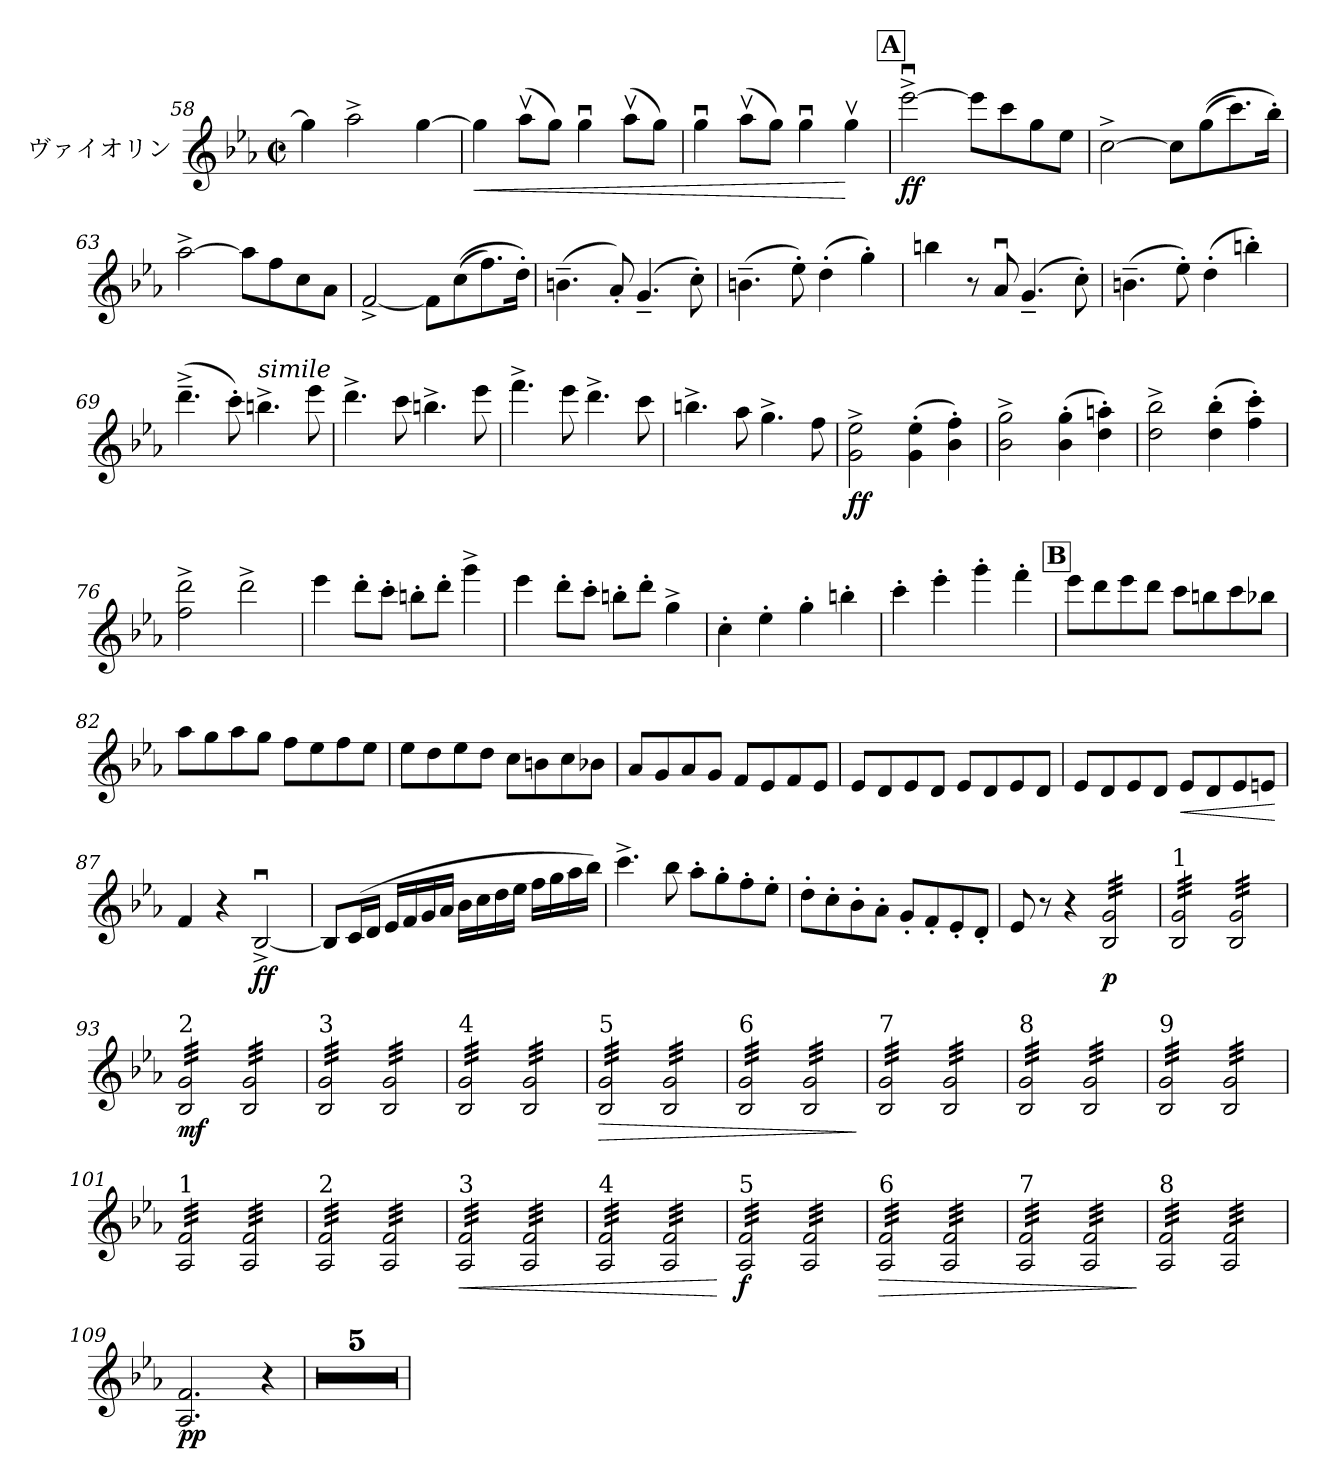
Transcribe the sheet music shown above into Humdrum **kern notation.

**kern	**dynam
*part1	*part1
*staff1	*staff1
*I"ヴァイオリン	*
*clefG2	*
*k[b-e-a-]	*
*M2/2	*
*met(c|)	*
=58	=58
4gg\]	.
2aa-^\	.
[4gg\	.
!!LO:LB:g=z
=59	=59
!	!LO:HP:b
4gg\]	<
(8aa-v\L	.
8gg\J)	.
4ggu\	.
(8aa-v\L	.
8gg\J)	.
=60	=60
4ggu\	.
(8aa-v\L	.
8gg\J)	.
4ggu\	.
4ggv\	[
!!LO:REH:place=s1:a:B:fs=13:t=A
=61	=61
!	!LO:DY:b
[2eee-u^\	ff
8eee-\L]	.
8ccc\	.
8gg\	.
8ee-\J	.
=62	=62
[2cc^\	.
8cc\L]	.
((8gg\	.
8.ccc\)	.
16bb-'\Jk)	.
=63	=63
[2aa-^\	.
8aa-\L]	.
8ff\	.
8cc\	.
8a-\J	.
!!LO:LB:g=z
=64	=64
[2f^/	.
8f\L]	.
((8cc\	.
8.ff\)	.
16dd'\Jk)	.
=65	=65
(4.bn~\	.
8a-'/)	.
(4.g~/	.
8cc'\)	.
=66	=66
(4.bn~\	.
8ee-'\)	.
(4dd'\	.
4gg'\)	.
=67	=67
4bbn\	.
8r	.
8a-u/	.
(4.g~/	.
8cc'\)	.
=68	=68
(4.bn~\	.
8ee-'\)	.
(4dd'\	.
4bbn'\)	.
=69	=69
(4.ddd^~\	.
8ccc'\)	.
!LO:TX:a:i:t=simile	!
4.bbn^\	.
8eee-\	.
!!LO:LB:g=z
=70	=70
4.ddd^\	.
8ccc\	.
4.bbn^\	.
8eee-\	.
=71	=71
4.fff^\	.
8eee-\	.
4.ddd^\	.
8ccc\	.
=72	=72
4.bbn^\	.
8aa-\	.
4.gg^\	.
8ff\	.
=73	=73
!	!LO:DY:b
2g\^ 2ee-\^	ff
(4g\' 4ee-\'	.
4b-\' 4ff\')	.
=74	=74
2b-\^ 2gg\^	.
(4b-\' 4gg\'	.
4dd\' 4aan\')	.
=75	=75
2dd\^ 2bb-\^	.
(4dd\' 4bb-\'	.
4ff\' 4ccc\')	.
=76	=76
2ff\^ 2ddd\^	.
2ddd^\	.
!!LO:LB:g=z
=77	=77
4eee-\	.
8ddd'\L	.
8ccc'\J	.
8bbn'\L	.
8ddd'\J	.
4ggg^\	.
=78	=78
4eee-\	.
8ddd'\L	.
8ccc'\J	.
8bbn'\L	.
8ddd'\J	.
4gg^\	.
=79	=79
4cc'\	.
4ee-'\	.
4gg'\	.
4bbn'\	.
=80	=80
4ccc'\	.
4eee-'\	.
4ggg'\	.
4fff'\	.
!!LO:REH:place=s1:a:B:fs=13:t=B
=81	=81
8eee-\L	.
8ddd\	.
8eee-\	.
8ddd\J	.
8ccc\L	.
8bbn\	.
8ccc\	.
8bb-X\J	.
!!LO:LB:g=z
=82	=82
8aa-\L	.
8gg\	.
8aa-\	.
8gg\J	.
8ff\L	.
8ee-\	.
8ff\	.
8ee-\J	.
=83	=83
8ee-\L	.
8dd\	.
8ee-\	.
8dd\J	.
8cc\L	.
8bn\	.
8cc\	.
8b-X\J	.
=84	=84
8a-/L	.
8g/	.
8a-/	.
8g/J	.
8f/L	.
8e-/	.
8f/	.
8e-/J	.
=85	=85
8e-/L	.
8d/	.
8e-/	.
8d/J	.
8e-/L	.
8d/	.
8e-/	.
8d/J	.
!!LO:LB:g=z
=86	=86
8e-/L	.
8d/	.
8e-/	.
8d/J	.
!	!LO:HP:b
8e-/L	<
8d/	.
8e-/	.
8en/J	.
.	[
=87	=87
4f/	.
4r	.
!	!LO:DY:b
[2B-u^/	ff
=88	=88
8B-/L]	.
(16c/L	.
16d/JJ	.
16e-/LL	.
16f/	.
16g/	.
16a-/JJ	.
16b-\LL	.
16cc\	.
16dd\	.
16ee-\JJ	.
16ff\LL	.
16gg\	.
16aa-\	.
16bb-\JJ)	.
=89	=89
4.ccc^\	.
8bb-\	.
8aa-'\L	.
8gg'\	.
8ff'\	.
8ee-'\J	.
!!LO:LB:g=z
=90	=90
8dd'\L	.
8cc'\	.
8b-'\	.
8a-'\J	.
8g'/L	.
8f'/	.
8e-'/	.
8d'/J	.
=91	=91
8e-/	.
8r	.
4r	.
!	!LO:DY:b
*tremolo	*
32B-/ 32g/LLL	p
32B-/ 32g/	.
32B-/ 32g/	.
32B-/ 32g/	.
32B-/ 32g/	.
32B-/ 32g/	.
32B-/ 32g/	.
32B-/ 32g/	.
32B-/ 32g/	.
32B-/ 32g/	.
32B-/ 32g/	.
32B-/ 32g/	.
32B-/ 32g/	.
32B-/ 32g/	.
32B-/ 32g/	.
32B-/ 32g/JJJ	.
=92	=92
!LO:TX:a:t=1	!
32B-/ 32g/LLL	.
32B-/ 32g/	.
32B-/ 32g/	.
32B-/ 32g/	.
32B-/ 32g/	.
32B-/ 32g/	.
32B-/ 32g/	.
32B-/ 32g/	.
32B-/ 32g/	.
32B-/ 32g/	.
32B-/ 32g/	.
32B-/ 32g/	.
32B-/ 32g/	.
32B-/ 32g/	.
32B-/ 32g/	.
32B-/ 32g/JJJ	.
32B-/ 32g/LLL	.
32B-/ 32g/	.
32B-/ 32g/	.
32B-/ 32g/	.
32B-/ 32g/	.
32B-/ 32g/	.
32B-/ 32g/	.
32B-/ 32g/	.
32B-/ 32g/	.
32B-/ 32g/	.
32B-/ 32g/	.
32B-/ 32g/	.
32B-/ 32g/	.
32B-/ 32g/	.
32B-/ 32g/	.
32B-/ 32g/JJJ	.
=93	=93
!LO:TX:a:t=2	!
!	!LO:DY:b
32B-/ 32g/LLL	mf
32B-/ 32g/	.
32B-/ 32g/	.
32B-/ 32g/	.
32B-/ 32g/	.
32B-/ 32g/	.
32B-/ 32g/	.
32B-/ 32g/	.
32B-/ 32g/	.
32B-/ 32g/	.
32B-/ 32g/	.
32B-/ 32g/	.
32B-/ 32g/	.
32B-/ 32g/	.
32B-/ 32g/	.
32B-/ 32g/JJJ	.
32B-/ 32g/LLL	.
32B-/ 32g/	.
32B-/ 32g/	.
32B-/ 32g/	.
32B-/ 32g/	.
32B-/ 32g/	.
32B-/ 32g/	.
32B-/ 32g/	.
32B-/ 32g/	.
32B-/ 32g/	.
32B-/ 32g/	.
32B-/ 32g/	.
32B-/ 32g/	.
32B-/ 32g/	.
32B-/ 32g/	.
32B-/ 32g/JJJ	.
=94	=94
!LO:TX:a:t=3	!
32B-/ 32g/LLL	.
32B-/ 32g/	.
32B-/ 32g/	.
32B-/ 32g/	.
32B-/ 32g/	.
32B-/ 32g/	.
32B-/ 32g/	.
32B-/ 32g/	.
32B-/ 32g/	.
32B-/ 32g/	.
32B-/ 32g/	.
32B-/ 32g/	.
32B-/ 32g/	.
32B-/ 32g/	.
32B-/ 32g/	.
32B-/ 32g/JJJ	.
32B-/ 32g/LLL	.
32B-/ 32g/	.
32B-/ 32g/	.
32B-/ 32g/	.
32B-/ 32g/	.
32B-/ 32g/	.
32B-/ 32g/	.
32B-/ 32g/	.
32B-/ 32g/	.
32B-/ 32g/	.
32B-/ 32g/	.
32B-/ 32g/	.
32B-/ 32g/	.
32B-/ 32g/	.
32B-/ 32g/	.
32B-/ 32g/JJJ	.
=95	=95
!LO:TX:a:t=4	!
32B-/ 32g/LLL	.
32B-/ 32g/	.
32B-/ 32g/	.
32B-/ 32g/	.
32B-/ 32g/	.
32B-/ 32g/	.
32B-/ 32g/	.
32B-/ 32g/	.
32B-/ 32g/	.
32B-/ 32g/	.
32B-/ 32g/	.
32B-/ 32g/	.
32B-/ 32g/	.
32B-/ 32g/	.
32B-/ 32g/	.
32B-/ 32g/JJJ	.
32B-/ 32g/LLL	.
32B-/ 32g/	.
32B-/ 32g/	.
32B-/ 32g/	.
32B-/ 32g/	.
32B-/ 32g/	.
32B-/ 32g/	.
32B-/ 32g/	.
32B-/ 32g/	.
32B-/ 32g/	.
32B-/ 32g/	.
32B-/ 32g/	.
32B-/ 32g/	.
32B-/ 32g/	.
32B-/ 32g/	.
32B-/ 32g/JJJ	.
=96	=96
!LO:TX:a:t=5	!
!	!LO:HP:b
32B-/ 32g/LLL	>
32B-/ 32g/	.
32B-/ 32g/	.
32B-/ 32g/	.
32B-/ 32g/	.
32B-/ 32g/	.
32B-/ 32g/	.
32B-/ 32g/	.
32B-/ 32g/	.
32B-/ 32g/	.
32B-/ 32g/	.
32B-/ 32g/	.
32B-/ 32g/	.
32B-/ 32g/	.
32B-/ 32g/	.
32B-/ 32g/JJJ	.
32B-/ 32g/LLL	.
32B-/ 32g/	.
32B-/ 32g/	.
32B-/ 32g/	.
32B-/ 32g/	.
32B-/ 32g/	.
32B-/ 32g/	.
32B-/ 32g/	.
32B-/ 32g/	.
32B-/ 32g/	.
32B-/ 32g/	.
32B-/ 32g/	.
32B-/ 32g/	.
32B-/ 32g/	.
32B-/ 32g/	.
32B-/ 32g/JJJ	.
=97	=97
!LO:TX:a:t=6	!
32B-/ 32g/LLL	.
32B-/ 32g/	.
32B-/ 32g/	.
32B-/ 32g/	.
32B-/ 32g/	.
32B-/ 32g/	.
32B-/ 32g/	.
32B-/ 32g/	.
32B-/ 32g/	.
32B-/ 32g/	.
32B-/ 32g/	.
32B-/ 32g/	.
32B-/ 32g/	.
32B-/ 32g/	.
32B-/ 32g/	.
32B-/ 32g/JJJ	.
32B-/ 32g/LLL	.
32B-/ 32g/	.
32B-/ 32g/	.
32B-/ 32g/	.
32B-/ 32g/	.
32B-/ 32g/	.
32B-/ 32g/	.
32B-/ 32g/	.
32B-/ 32g/	.
32B-/ 32g/	.
32B-/ 32g/	.
32B-/ 32g/	.
32B-/ 32g/	.
32B-/ 32g/	.
32B-/ 32g/	.
32B-/ 32g/JJJ	.
.	]
!!LO:LB:g=z
=98	=98
!LO:TX:a:t=7	!
32B-/ 32g/LLL	.
32B-/ 32g/	.
32B-/ 32g/	.
32B-/ 32g/	.
32B-/ 32g/	.
32B-/ 32g/	.
32B-/ 32g/	.
32B-/ 32g/	.
32B-/ 32g/	.
32B-/ 32g/	.
32B-/ 32g/	.
32B-/ 32g/	.
32B-/ 32g/	.
32B-/ 32g/	.
32B-/ 32g/	.
32B-/ 32g/JJJ	.
32B-/ 32g/LLL	.
32B-/ 32g/	.
32B-/ 32g/	.
32B-/ 32g/	.
32B-/ 32g/	.
32B-/ 32g/	.
32B-/ 32g/	.
32B-/ 32g/	.
32B-/ 32g/	.
32B-/ 32g/	.
32B-/ 32g/	.
32B-/ 32g/	.
32B-/ 32g/	.
32B-/ 32g/	.
32B-/ 32g/	.
32B-/ 32g/JJJ	.
=99	=99
!LO:TX:a:t=8	!
32B-/ 32g/LLL	.
32B-/ 32g/	.
32B-/ 32g/	.
32B-/ 32g/	.
32B-/ 32g/	.
32B-/ 32g/	.
32B-/ 32g/	.
32B-/ 32g/	.
32B-/ 32g/	.
32B-/ 32g/	.
32B-/ 32g/	.
32B-/ 32g/	.
32B-/ 32g/	.
32B-/ 32g/	.
32B-/ 32g/	.
32B-/ 32g/JJJ	.
32B-/ 32g/LLL	.
32B-/ 32g/	.
32B-/ 32g/	.
32B-/ 32g/	.
32B-/ 32g/	.
32B-/ 32g/	.
32B-/ 32g/	.
32B-/ 32g/	.
32B-/ 32g/	.
32B-/ 32g/	.
32B-/ 32g/	.
32B-/ 32g/	.
32B-/ 32g/	.
32B-/ 32g/	.
32B-/ 32g/	.
32B-/ 32g/JJJ	.
=100	=100
!LO:TX:a:t=9	!
32B-/ 32g/LLL	.
32B-/ 32g/	.
32B-/ 32g/	.
32B-/ 32g/	.
32B-/ 32g/	.
32B-/ 32g/	.
32B-/ 32g/	.
32B-/ 32g/	.
32B-/ 32g/	.
32B-/ 32g/	.
32B-/ 32g/	.
32B-/ 32g/	.
32B-/ 32g/	.
32B-/ 32g/	.
32B-/ 32g/	.
32B-/ 32g/JJJ	.
32B-/ 32g/LLL	.
32B-/ 32g/	.
32B-/ 32g/	.
32B-/ 32g/	.
32B-/ 32g/	.
32B-/ 32g/	.
32B-/ 32g/	.
32B-/ 32g/	.
32B-/ 32g/	.
32B-/ 32g/	.
32B-/ 32g/	.
32B-/ 32g/	.
32B-/ 32g/	.
32B-/ 32g/	.
32B-/ 32g/	.
32B-/ 32g/JJJ	.
=101	=101
!LO:TX:a:t=1	!
32A-/ 32f/LLL	.
32A-/ 32f/	.
32A-/ 32f/	.
32A-/ 32f/	.
32A-/ 32f/	.
32A-/ 32f/	.
32A-/ 32f/	.
32A-/ 32f/	.
32A-/ 32f/	.
32A-/ 32f/	.
32A-/ 32f/	.
32A-/ 32f/	.
32A-/ 32f/	.
32A-/ 32f/	.
32A-/ 32f/	.
32A-/ 32f/JJJ	.
32A-/ 32f/LLL	.
32A-/ 32f/	.
32A-/ 32f/	.
32A-/ 32f/	.
32A-/ 32f/	.
32A-/ 32f/	.
32A-/ 32f/	.
32A-/ 32f/	.
32A-/ 32f/	.
32A-/ 32f/	.
32A-/ 32f/	.
32A-/ 32f/	.
32A-/ 32f/	.
32A-/ 32f/	.
32A-/ 32f/	.
32A-/ 32f/JJJ	.
=102	=102
!LO:TX:a:t=2	!
32A-/ 32f/LLL	.
32A-/ 32f/	.
32A-/ 32f/	.
32A-/ 32f/	.
32A-/ 32f/	.
32A-/ 32f/	.
32A-/ 32f/	.
32A-/ 32f/	.
32A-/ 32f/	.
32A-/ 32f/	.
32A-/ 32f/	.
32A-/ 32f/	.
32A-/ 32f/	.
32A-/ 32f/	.
32A-/ 32f/	.
32A-/ 32f/JJJ	.
32A-/ 32f/LLL	.
32A-/ 32f/	.
32A-/ 32f/	.
32A-/ 32f/	.
32A-/ 32f/	.
32A-/ 32f/	.
32A-/ 32f/	.
32A-/ 32f/	.
32A-/ 32f/	.
32A-/ 32f/	.
32A-/ 32f/	.
32A-/ 32f/	.
32A-/ 32f/	.
32A-/ 32f/	.
32A-/ 32f/	.
32A-/ 32f/JJJ	.
=103	=103
!LO:TX:a:t=3	!
!	!LO:HP:b
32A-/ 32f/LLL	<
32A-/ 32f/	.
32A-/ 32f/	.
32A-/ 32f/	.
32A-/ 32f/	.
32A-/ 32f/	.
32A-/ 32f/	.
32A-/ 32f/	.
32A-/ 32f/	.
32A-/ 32f/	.
32A-/ 32f/	.
32A-/ 32f/	.
32A-/ 32f/	.
32A-/ 32f/	.
32A-/ 32f/	.
32A-/ 32f/JJJ	.
32A-/ 32f/LLL	.
32A-/ 32f/	.
32A-/ 32f/	.
32A-/ 32f/	.
32A-/ 32f/	.
32A-/ 32f/	.
32A-/ 32f/	.
32A-/ 32f/	.
32A-/ 32f/	.
32A-/ 32f/	.
32A-/ 32f/	.
32A-/ 32f/	.
32A-/ 32f/	.
32A-/ 32f/	.
32A-/ 32f/	.
32A-/ 32f/JJJ	.
=104	=104
!LO:TX:a:t=4	!
32A-/ 32f/LLL	.
32A-/ 32f/	.
32A-/ 32f/	.
32A-/ 32f/	.
32A-/ 32f/	.
32A-/ 32f/	.
32A-/ 32f/	.
32A-/ 32f/	.
32A-/ 32f/	.
32A-/ 32f/	.
32A-/ 32f/	.
32A-/ 32f/	.
32A-/ 32f/	.
32A-/ 32f/	.
32A-/ 32f/	.
32A-/ 32f/JJJ	.
32A-/ 32f/LLL	.
32A-/ 32f/	.
32A-/ 32f/	.
32A-/ 32f/	.
32A-/ 32f/	.
32A-/ 32f/	.
32A-/ 32f/	.
32A-/ 32f/	.
32A-/ 32f/	.
32A-/ 32f/	.
32A-/ 32f/	.
32A-/ 32f/	.
32A-/ 32f/	.
32A-/ 32f/	.
32A-/ 32f/	.
32A-/ 32f/JJJ	.
.	[
=105	=105
!LO:TX:a:t=5	!
!	!LO:DY:b
32A-/ 32f/LLL	f
32A-/ 32f/	.
32A-/ 32f/	.
32A-/ 32f/	.
32A-/ 32f/	.
32A-/ 32f/	.
32A-/ 32f/	.
32A-/ 32f/	.
32A-/ 32f/	.
32A-/ 32f/	.
32A-/ 32f/	.
32A-/ 32f/	.
32A-/ 32f/	.
32A-/ 32f/	.
32A-/ 32f/	.
32A-/ 32f/JJJ	.
32A-/ 32f/LLL	.
32A-/ 32f/	.
32A-/ 32f/	.
32A-/ 32f/	.
32A-/ 32f/	.
32A-/ 32f/	.
32A-/ 32f/	.
32A-/ 32f/	.
32A-/ 32f/	.
32A-/ 32f/	.
32A-/ 32f/	.
32A-/ 32f/	.
32A-/ 32f/	.
32A-/ 32f/	.
32A-/ 32f/	.
32A-/ 32f/JJJ	.
=106	=106
!LO:TX:a:t=6	!
!	!LO:HP:b
32A-/ 32f/LLL	>
32A-/ 32f/	.
32A-/ 32f/	.
32A-/ 32f/	.
32A-/ 32f/	.
32A-/ 32f/	.
32A-/ 32f/	.
32A-/ 32f/	.
32A-/ 32f/	.
32A-/ 32f/	.
32A-/ 32f/	.
32A-/ 32f/	.
32A-/ 32f/	.
32A-/ 32f/	.
32A-/ 32f/	.
32A-/ 32f/JJJ	.
32A-/ 32f/LLL	.
32A-/ 32f/	.
32A-/ 32f/	.
32A-/ 32f/	.
32A-/ 32f/	.
32A-/ 32f/	.
32A-/ 32f/	.
32A-/ 32f/	.
32A-/ 32f/	.
32A-/ 32f/	.
32A-/ 32f/	.
32A-/ 32f/	.
32A-/ 32f/	.
32A-/ 32f/	.
32A-/ 32f/	.
32A-/ 32f/JJJ	.
=107	=107
!LO:TX:a:t=7	!
32A-/ 32f/LLL	.
32A-/ 32f/	.
32A-/ 32f/	.
32A-/ 32f/	.
32A-/ 32f/	.
32A-/ 32f/	.
32A-/ 32f/	.
32A-/ 32f/	.
32A-/ 32f/	.
32A-/ 32f/	.
32A-/ 32f/	.
32A-/ 32f/	.
32A-/ 32f/	.
32A-/ 32f/	.
32A-/ 32f/	.
32A-/ 32f/JJJ	.
32A-/ 32f/LLL	.
32A-/ 32f/	.
32A-/ 32f/	.
32A-/ 32f/	.
32A-/ 32f/	.
32A-/ 32f/	.
32A-/ 32f/	.
32A-/ 32f/	.
32A-/ 32f/	.
32A-/ 32f/	.
32A-/ 32f/	.
32A-/ 32f/	.
32A-/ 32f/	.
32A-/ 32f/	.
32A-/ 32f/	.
32A-/ 32f/JJJ	.
.	]
=108	=108
!LO:TX:a:t=8	!
32A-/ 32f/LLL	.
32A-/ 32f/	.
32A-/ 32f/	.
32A-/ 32f/	.
32A-/ 32f/	.
32A-/ 32f/	.
32A-/ 32f/	.
32A-/ 32f/	.
32A-/ 32f/	.
32A-/ 32f/	.
32A-/ 32f/	.
32A-/ 32f/	.
32A-/ 32f/	.
32A-/ 32f/	.
32A-/ 32f/	.
32A-/ 32f/JJJ	.
32A-/ 32f/LLL	.
32A-/ 32f/	.
32A-/ 32f/	.
32A-/ 32f/	.
32A-/ 32f/	.
32A-/ 32f/	.
32A-/ 32f/	.
32A-/ 32f/	.
32A-/ 32f/	.
32A-/ 32f/	.
32A-/ 32f/	.
32A-/ 32f/	.
32A-/ 32f/	.
32A-/ 32f/	.
32A-/ 32f/	.
32A-/ 32f/JJJ	.
*Xtremolo	*
!!LO:LB:g=z
=109	=109
!	!LO:DY:b
2.A-/ 2.f/	pp
4r	.
=110	=110
1r	.
=111	=111
1r	.
=112	=112
1r	.
=113	=113
1r	.
=114	=114
1r	.
=	=
*-	*-
